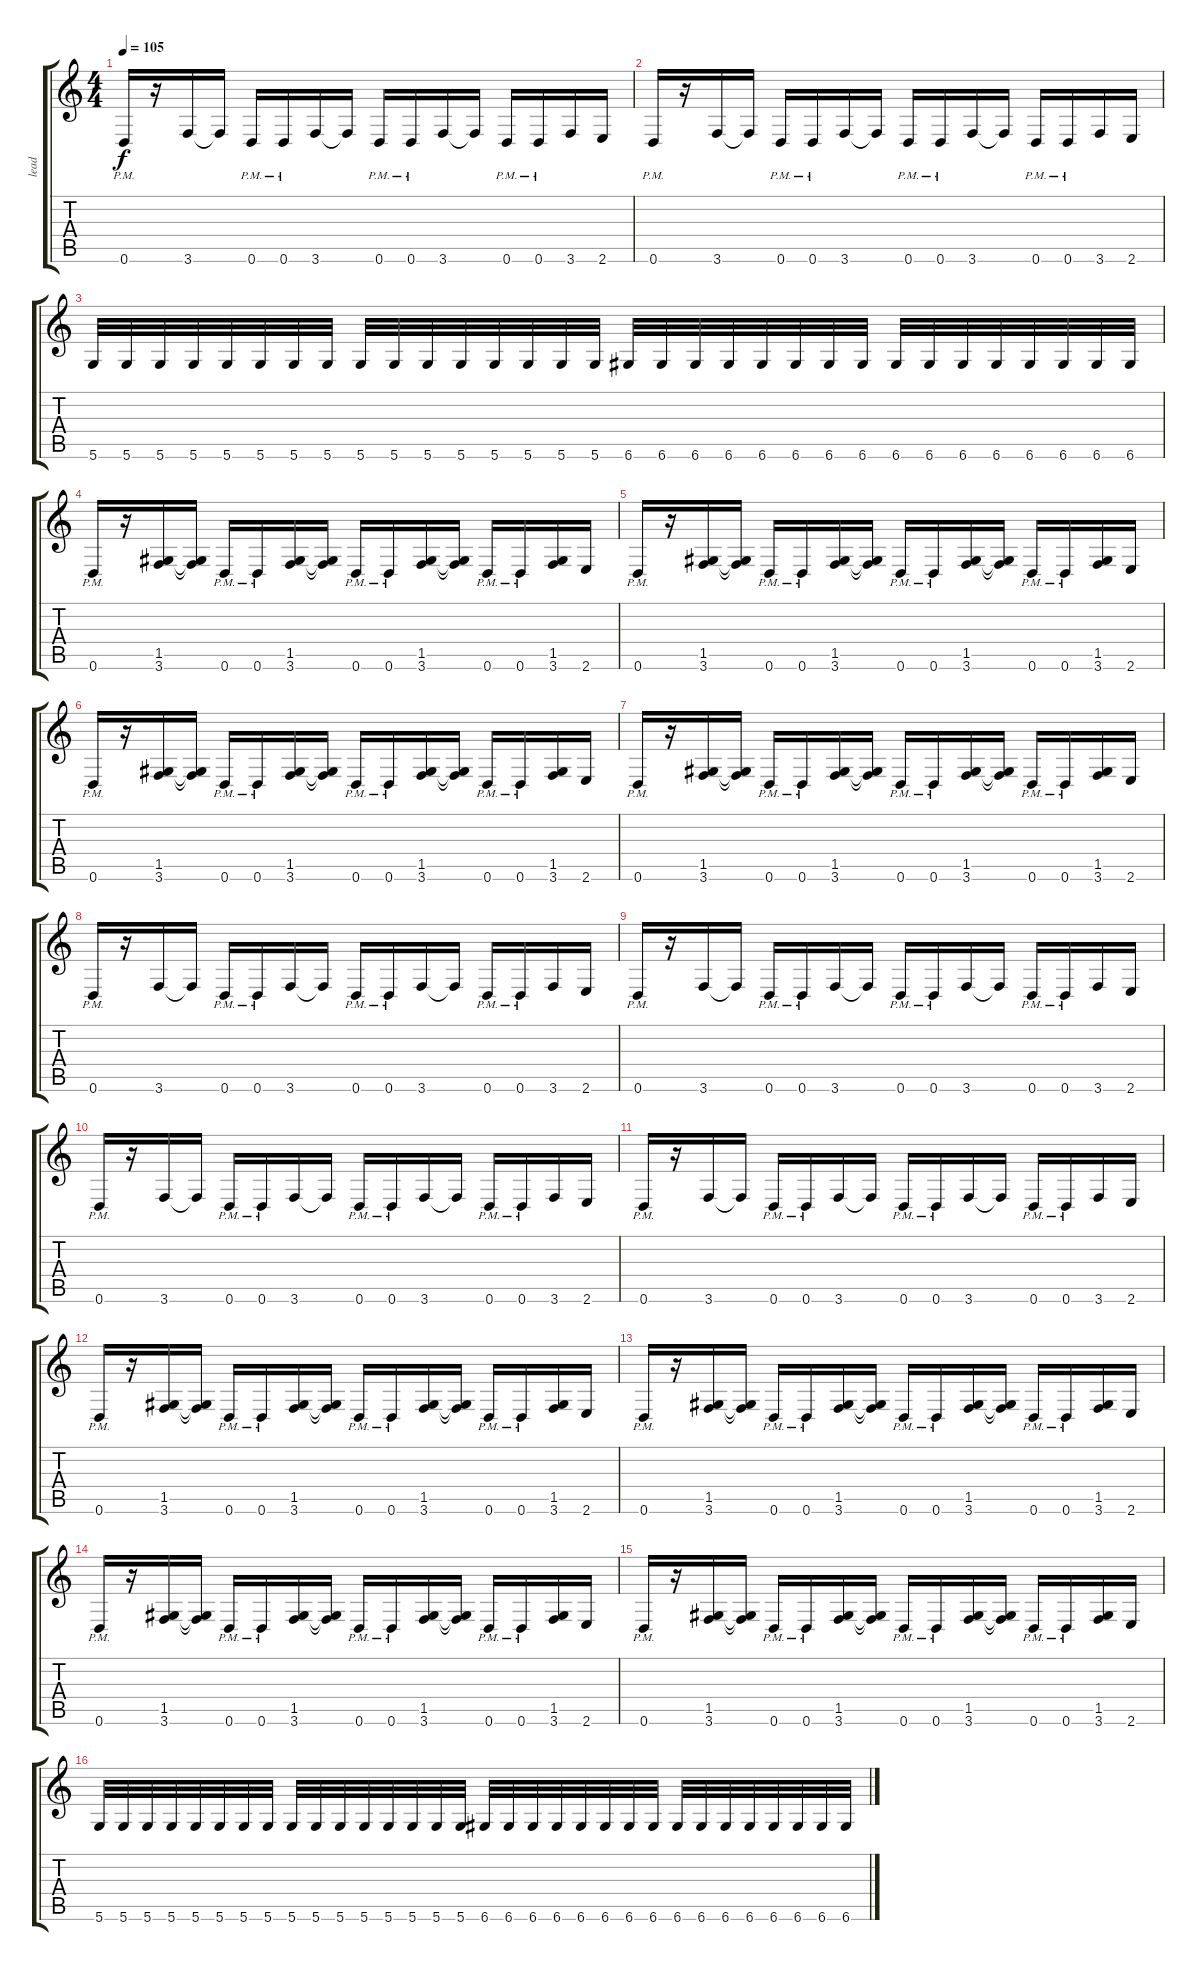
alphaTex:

\track ("lead" "lead") {instrument distortionguitar}
\staff {score tabs}
\tuning (D4 A3 F3 C3 G2 D2) {hide}
\ts (4 4)
\tempo 105
\clef g2
\ks c
0.6{pm}.16{dy f} r.16 3.6.16 3.6{t}.16 0.6{pm}.16 0.6{pm}.16 3.6.16 3.6{t}.16 0.6{pm}.16 0.6{pm}.16 3.6.16 3.6{t}.16 0.6{pm}.16 0.6{pm}.16 3.6.16 2.6.16 |
0.6{pm}.16 r.16 3.6.16 3.6{t}.16 0.6{pm}.16 0.6{pm}.16 3.6.16 3.6{t}.16 0.6{pm}.16 0.6{pm}.16 3.6.16 3.6{t}.16 0.6{pm}.16 0.6{pm}.16 3.6.16 2.6.16 |
5.6.32 5.6.32 5.6.32 5.6.32 5.6.32 5.6.32 5.6.32 5.6.32 5.6.32 5.6.32 5.6.32 5.6.32 5.6.32 5.6.32 5.6.32 5.6.32 6.6.32 6.6.32 6.6.32 6.6.32 6.6.32 6.6.32 6.6.32 6.6.32 6.6.32 6.6.32 6.6.32 6.6.32 6.6.32 6.6.32 6.6.32 6.6.32 |
0.6{pm}.16 r.16 (1.5 3.6).16 (1.5{t} 3.6{t}).16 0.6{pm}.16 0.6{pm}.16 (1.5 3.6).16 (1.5{t} 3.6{t}).16 0.6{pm}.16 0.6{pm}.16 (1.5 3.6).16 (1.5{t} 3.6{t}).16 0.6{pm}.16 0.6{pm}.16 (1.5 3.6).16 2.6.16 |
0.6{pm}.16 r.16 (1.5 3.6).16 (1.5{t} 3.6{t}).16 0.6{pm}.16 0.6{pm}.16 (1.5 3.6).16 (1.5{t} 3.6{t}).16 0.6{pm}.16 0.6{pm}.16 (1.5 3.6).16 (1.5{t} 3.6{t}).16 0.6{pm}.16 0.6{pm}.16 (1.5 3.6).16 2.6.16 |
0.6{pm}.16 r.16 (1.5 3.6).16 (1.5{t} 3.6{t}).16 0.6{pm}.16 0.6{pm}.16 (1.5 3.6).16 (1.5{t} 3.6{t}).16 0.6{pm}.16 0.6{pm}.16 (1.5 3.6).16 (1.5{t} 3.6{t}).16 0.6{pm}.16 0.6{pm}.16 (1.5 3.6).16 2.6.16 |
0.6{pm}.16 r.16 (1.5 3.6).16 (1.5{t} 3.6{t}).16 0.6{pm}.16 0.6{pm}.16 (1.5 3.6).16 (1.5{t} 3.6{t}).16 0.6{pm}.16 0.6{pm}.16 (1.5 3.6).16 (1.5{t} 3.6{t}).16 0.6{pm}.16 0.6{pm}.16 (1.5 3.6).16 2.6.16 |
0.6{pm}.16 r.16 3.6.16 3.6{t}.16 0.6{pm}.16 0.6{pm}.16 3.6.16 3.6{t}.16 0.6{pm}.16 0.6{pm}.16 3.6.16 3.6{t}.16 0.6{pm}.16 0.6{pm}.16 3.6.16 2.6.16 |
0.6{pm}.16 r.16 3.6.16 3.6{t}.16 0.6{pm}.16 0.6{pm}.16 3.6.16 3.6{t}.16 0.6{pm}.16 0.6{pm}.16 3.6.16 3.6{t}.16 0.6{pm}.16 0.6{pm}.16 3.6.16 2.6.16 |
0.6{pm}.16 r.16 3.6.16 3.6{t}.16 0.6{pm}.16 0.6{pm}.16 3.6.16 3.6{t}.16 0.6{pm}.16 0.6{pm}.16 3.6.16 3.6{t}.16 0.6{pm}.16 0.6{pm}.16 3.6.16 2.6.16 |
0.6{pm}.16 r.16 3.6.16 3.6{t}.16 0.6{pm}.16 0.6{pm}.16 3.6.16 3.6{t}.16 0.6{pm}.16 0.6{pm}.16 3.6.16 3.6{t}.16 0.6{pm}.16 0.6{pm}.16 3.6.16 2.6.16 |
0.6{pm}.16 r.16 (1.5 3.6).16 (1.5{t} 3.6{t}).16 0.6{pm}.16 0.6{pm}.16 (1.5 3.6).16 (1.5{t} 3.6{t}).16 0.6{pm}.16 0.6{pm}.16 (1.5 3.6).16 (1.5{t} 3.6{t}).16 0.6{pm}.16 0.6{pm}.16 (1.5 3.6).16 2.6.16 |
0.6{pm}.16 r.16 (1.5 3.6).16 (1.5{t} 3.6{t}).16 0.6{pm}.16 0.6{pm}.16 (1.5 3.6).16 (1.5{t} 3.6{t}).16 0.6{pm}.16 0.6{pm}.16 (1.5 3.6).16 (1.5{t} 3.6{t}).16 0.6{pm}.16 0.6{pm}.16 (1.5 3.6).16 2.6.16 |
0.6{pm}.16 r.16 (1.5 3.6).16 (1.5{t} 3.6{t}).16 0.6{pm}.16 0.6{pm}.16 (1.5 3.6).16 (1.5{t} 3.6{t}).16 0.6{pm}.16 0.6{pm}.16 (1.5 3.6).16 (1.5{t} 3.6{t}).16 0.6{pm}.16 0.6{pm}.16 (1.5 3.6).16 2.6.16 |
0.6{pm}.16 r.16 (1.5 3.6).16 (1.5{t} 3.6{t}).16 0.6{pm}.16 0.6{pm}.16 (1.5 3.6).16 (1.5{t} 3.6{t}).16 0.6{pm}.16 0.6{pm}.16 (1.5 3.6).16 (1.5{t} 3.6{t}).16 0.6{pm}.16 0.6{pm}.16 (1.5 3.6).16 2.6.16 |
5.6.32 5.6.32 5.6.32 5.6.32 5.6.32 5.6.32 5.6.32 5.6.32 5.6.32 5.6.32 5.6.32 5.6.32 5.6.32 5.6.32 5.6.32 5.6.32 6.6.32 6.6.32 6.6.32 6.6.32 6.6.32 6.6.32 6.6.32 6.6.32 6.6.32 6.6.32 6.6.32 6.6.32 6.6.32 6.6.32 6.6.32 6.6.32
